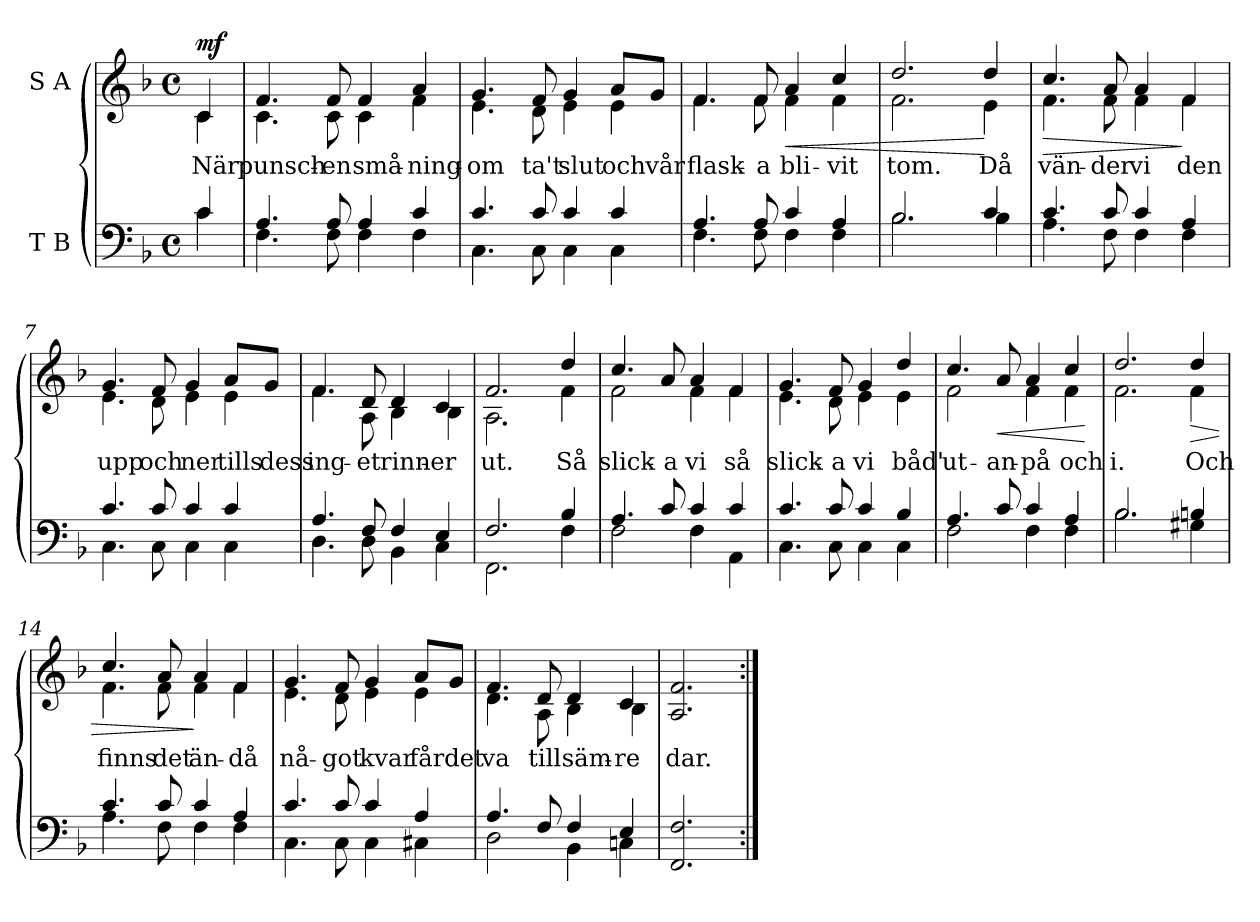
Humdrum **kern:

**kern	**kern	**text	**dynam
*part2	*part1	*part1	*part1
*staff2	*staff1	*staff1	*staff1
*I"T  B	*I"S  A	*	*
*clefF4	*clefG2	*	*
*k[b-]	*k[b-]	*	*
*M4/4	*M4/4	*	*
*met(c)	*met(c)	*	*
=1	=1	=1	=1
*^	*	*	*
!	!	!	!LO:LY:b	!LO:DY:a
*	*	*^	*	*
4c/	4c\	4c/	4c\	När	mf
=2	=2	=2	=2	=2	=2
!	!	!	!	!LO:LY:b	!
4.A/	4.F\	4.f/	4.c\	punsch-	.
!	!	!	!	!LO:LY:b	!
8A/	8F\	8f/	8c\	-en	.
!	!	!	!	!LO:LY:b	!
4A/	4F\	4f/	4c\	små-	.
!	!	!	!	!LO:LY:b	!
4c/	4F\	4a/	4f\	-ning-	.
=3	=3	=3	=3	=3	=3
!	!	!	!	!LO:LY:b	!
4.c/	4.C\	4.g/	4.e\	-om	.
!	!	!	!	!LO:LY:b	!
8c/	8C\	8f/	8d\	ta't	.
!	!	!	!	!LO:LY:b	!
4c/	4C\	4g/	4e\	slut	.
!	!	!	!	!LO:LY:b	!
4c/	4C\	8a/L	4e\	och	.
!	!	!	!	!LO:LY:b	!
.	.	8g/J	.	vår	.
=4	=4	=4	=4	=4	=4
!	!	!	!	!LO:LY:b	!
4.A/	4.F\	4.f/	4.f\	flask-	.
!	!	!	!	!LO:LY:b	!
8A/	8F\	8f/	8f\	a	.
!	!	!	!	!LO:LY:b	!LO:HP:b
4c/	4F\	4a/	4f\	bli-	<
!	!	!	!	!LO:LY:b	!
4A/	4F\	4cc/	4f\	-vit	.
=5	=5	=5	=5	=5	=5
!	!	!	!	!LO:LY:b	!
2.B-/	2.B-\	2.dd/	2.f\	tom.	.
!	!	!	!	!LO:LY:b	!
4c/	4B-\	4dd/	4e\	Då	[
=6	=6	=6	=6	=6	=6
!	!	!	!	!LO:LY:b	!LO:HP:b
4.c/	4.A\	4.cc/	4.f\	vän-	>
!	!	!	!	!LO:LY:b	!
8c/	8F\	8a/	8f\	-der	.
!	!	!	!	!LO:LY:b	!
4c/	4F\	4a/	4f\	vi	.
!	!	!	!	!LO:LY:b	!
4A/	4F\	4f/	4f\	den	]
=7	=7	=7	=7	=7	=7
!	!	!	!	!LO:LY:b	!
4.c/	4.C\	4.g/	4.e\	upp	.
!	!	!	!	!LO:LY:b	!
8c/	8C\	8f/	8d\	och	.
!	!	!	!	!LO:LY:b	!
4c/	4C\	4g/	4e\	ner	.
!	!	!	!	!LO:LY:b	!
4c/	4C\	8a/L	4e\	tills	.
!	!	!	!	!LO:LY:b	!
.	.	8g/J	.	dess	.
=8	=8	=8	=8	=8	=8
!	!	!	!	!LO:LY:b	!
4.A/	4.D\	4.f/	4.f\	ing-	.
!	!	!	!	!LO:LY:b	!
8F/	8D\	8d/	8A\	-et	.
!	!	!	!	!LO:LY:b	!
4F/	4BB-\	4d/	4B-\	rinn-	.
!	!	!	!	!LO:LY:b	!
4E/	4C\	4c/	4B-\	-er	.
=9	=9	=9	=9	=9	=9
!	!	!	!	!LO:LY:b	!
2.F/	2.FF\	2.f/	2.A\	ut.	.
!	!	!	!	!LO:LY:b	!
4B-/	4F\	4dd/	4f\	Så	.
=10	=10	=10	=10	=10	=10
!	!	!	!	!LO:LY:b	!
4.A/	2F\	4.cc/	2f\	slick-	.
!	!	!	!	!LO:LY:b	!
8c/	.	8a/	.	-a	.
!	!	!	!	!LO:LY:b	!
4c/	4F\	4a/	4f\	vi	.
!	!	!	!	!LO:LY:b	!
4c/	4AA\	4f/	4f\	så	.
!!LO:LB:g=z	!!
=11	=11	=11	=11	=11	=11
!	!	!	!	!LO:LY:b	!
4.c/	4.C\	4.g/	4.e\	slick-	.
!	!	!	!	!LO:LY:b	!
8c/	8C\	8f/	8d\	-a	.
!	!	!	!	!LO:LY:b	!
4c/	4C\	4g/	4e\	vi	.
!	!	!	!	!LO:LY:b	!
4B-/	4C\	4dd/	4e\	båd'	.
=12	=12	=12	=12	=12	=12
!	!	!	!	!LO:LY:b	!
4.A/	2F\	4.cc/	2f\	ut-	.
!	!	!	!	!LO:LY:b	!LO:HP:b
8c/	.	8a/	.	-an-	<
!	!	!	!	!LO:LY:b	!
4c/	4F\	4a/	4f\	-på	.
!	!	!	!	!LO:LY:b	!
4A/	4F\	4cc/	4f\	och	.
*v	*v	*	*	*	*
*	*v	*v	*	*
.	.	.	[
=13	=13	=13	=13
*^	*	*	*
!	!	!	!LO:LY:b	!
*	*	*^	*	*
2.B-/	2.B-\	2.dd/	2.f\	i.	.
!	!	!	!	!LO:LY:b	!LO:HP:b
4Bn/	4G#X\	4dd/	4f\	Och	>
=14	=14	=14	=14	=14	=14
!	!	!	!	!LO:LY:b	!
4.c/	4.A\	4.cc/	4.f\	finns	.
!	!	!	!	!LO:LY:b	!
8c/	8F\	8a/	8f\	det	.
!	!	!	!	!LO:LY:b	!
4c/	4F\	4a/	4f\	än-	]
!	!	!	!	!LO:LY:b	!
4A/	4F\	4f/	4f\	-då	.
=15	=15	=15	=15	=15	=15
!	!	!	!	!LO:LY:b	!
4.c/	4.C\	4.g/	4.e\	nå-	.
!	!	!	!	!LO:LY:b	!
8c/	8C\	8f/	8d\	-got	.
!	!	!	!	!LO:LY:b	!
4c/	4C\	4g/	4e\	kvar	.
!	!	!	!	!LO:LY:b	!
4A/	4C#X\	8a/L	4e\	får	.
!	!	!	!	!LO:LY:b	!
.	.	8g/J	.	det	.
=16	=16	=16	=16	=16	=16
!	!	!	!	!LO:LY:b	!
4.A/	2D\	4.f/	4.d\	va	.
!	!	!	!	!LO:LY:b	!
8F/	.	8d/	8A\	till	.
!	!	!	!	!LO:LY:b	!
4F/	4BB-\	4d/	4B-\	säm-	.
!	!	!	!	!LO:LY:b	!
4E/	4Cn\	4c/	4B-\	-re	.
=17	=17	=17	=17	=17	=17
!	!	!	!	!LO:LY:b	!
*v	*v	*	*	*	*
*	*v	*v	*	*
2.FF/ 2.F/	2.A/ 2.f/	dar.	.
=:|!	=:|!	=:|!	=:|!
*-	*-	*-	*-
